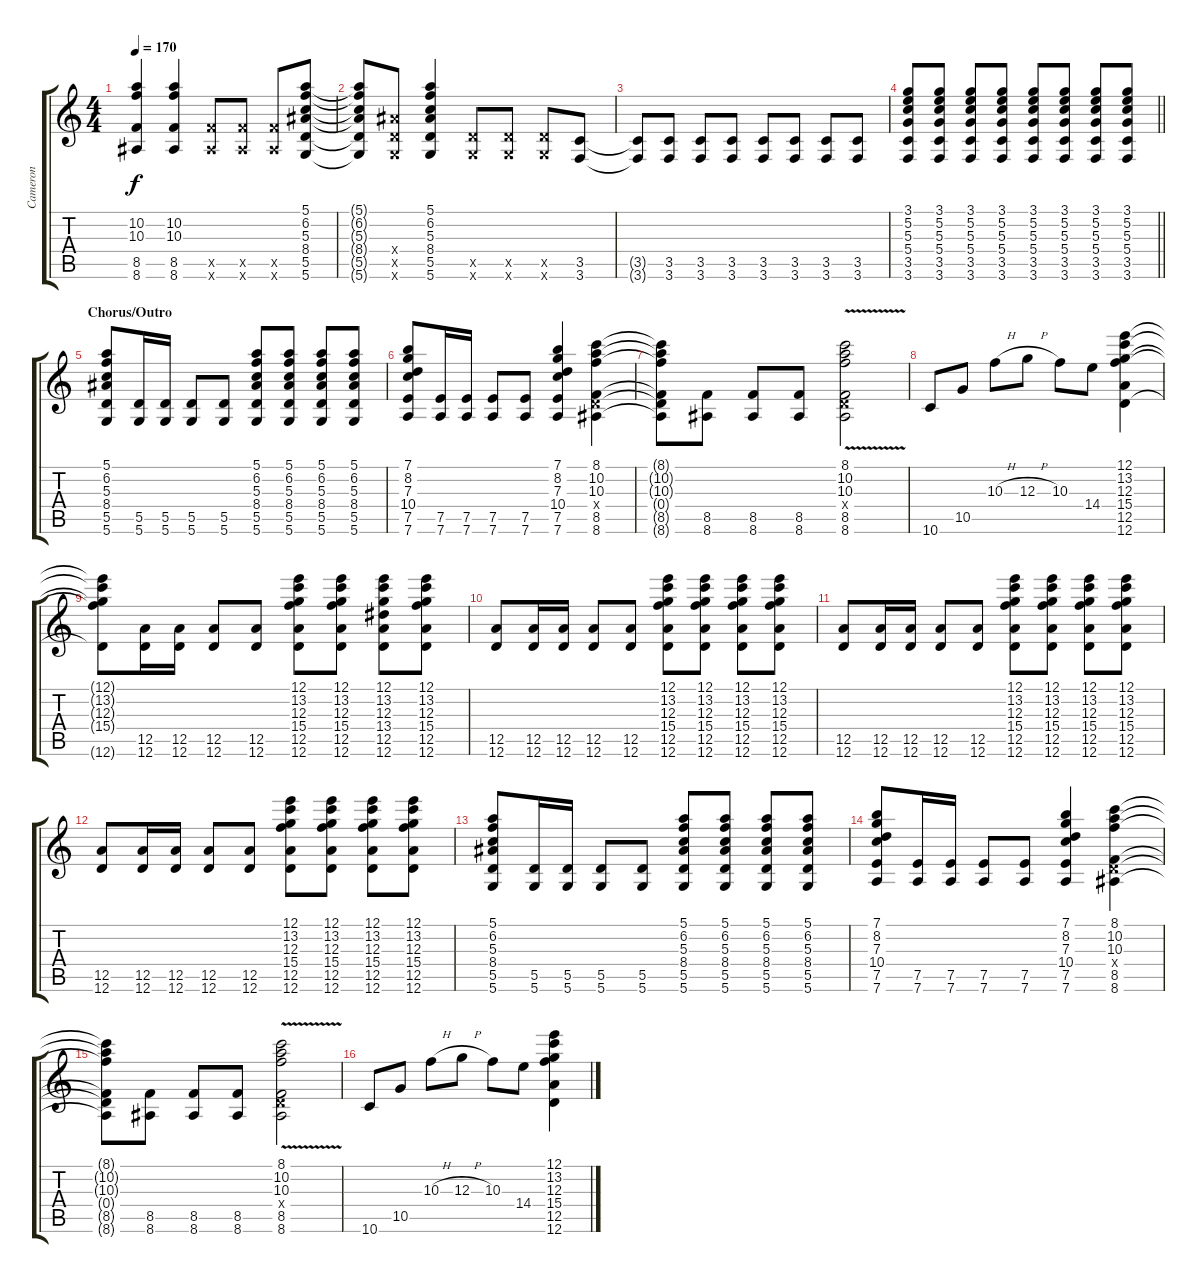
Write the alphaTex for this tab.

\track ("Cameron" "Cameron") {instrument distortionguitar}
\staff {score tabs}
\tuning (E4 B3 G3 D3 A2 D2) {hide}
\ts (4 4)
\tempo 170
\clef g2
\ks c
(10.2 10.3 8.5 8.6).4{dy f} (10.2 10.3 8.5 8.6).4 (8.5{x} 8.6{x}).8 (8.5{x} 8.6{x}).8 (8.5{x} 8.6{x}).8 (5.1 6.2 5.3 8.4 5.5 5.6).8 |
(5.1{t} 6.2{t} 5.3{t} 8.4{t} 5.5{t} 5.6{t}).8 (8.4{x} 5.5{x} 5.6{x}).8 (5.1 6.2 5.3 8.4 5.5 5.6).4 (5.5{x} 5.6{x}).8 (5.5{x} 5.6{x}).8 (5.5{x} 5.6{x}).8 (3.5 3.6).8 |
(3.5{t} 3.6{t}).8 (3.5 3.6).8 (3.5 3.6).8 (3.5 3.6).8 (3.5 3.6).8 (3.5 3.6).8 (3.5 3.6).8 (3.5 3.6).8 |
\barLineRight lightlight
(3.1 5.2 5.3 5.4 3.5 3.6).8 (3.1 5.2 5.3 5.4 3.5 3.6).8 (3.1 5.2 5.3 5.4 3.5 3.6).8 (3.1 5.2 5.3 5.4 3.5 3.6).8 (3.1 5.2 5.3 5.4 3.5 3.6).8 (3.1 5.2 5.3 5.4 3.5 3.6).8 (3.1 5.2 5.3 5.4 3.5 3.6).8 (3.1 5.2 5.3 5.4 3.5 3.6).8 |
\section ("" "Chorus/Outro")
(5.1 6.2 5.3 8.4 5.5 5.6).8 (5.5 5.6).16 (5.5 5.6).16 (5.5 5.6).8 (5.5 5.6).8 (5.1 6.2 5.3 8.4 5.5 5.6).8 (5.1 6.2 5.3 8.4 5.5 5.6).8 (5.1 6.2 5.3 8.4 5.5 5.6).8 (5.1 6.2 5.3 8.4 5.5 5.6).8 |
(7.1 8.2 7.3 10.4 7.5 7.6).8 (7.5 7.6).16 (7.5 7.6).16 (7.5 7.6).8 (7.5 7.6).8 (7.1 8.2 7.3 10.4 7.5 7.6).4 (8.1 10.2 10.3 0.4{x} 8.5 8.6).4 |
(8.1{t} 10.2{t} 10.3{t} 0.4{t} 8.5{t} 8.6{t}).8 (8.5 8.6).8 (8.5 8.6).8 (8.5 8.6).8 (8.1 10.2 10.3 0.4{x} 8.5 8.6{v}).2 |
10.6.8 10.5.8 10.3{h}.8 12.3{h}.8 10.3.8 14.4.8 (12.1 13.2 12.3 15.4 12.5 12.6).4 |
(12.1{t} 13.2{t} 12.3{t} 15.4{t} 12.6{t}).8 (12.5 12.6).16 (12.5 12.6).16 (12.5 12.6).8 (12.5 12.6).8 (12.1 13.2 12.3 15.4 12.5 12.6).8 (12.1 13.2 12.3 15.4 12.5 12.6).8 (12.1 13.2 12.3 13.4 12.5 12.6).8 (12.1 13.2 12.3 15.4 12.5 12.6).8 |
(12.5 12.6).8 (12.5 12.6).16 (12.5 12.6).16 (12.5 12.6).8 (12.5 12.6).8 (12.1 13.2 12.3 15.4 12.5 12.6).8 (12.1 13.2 12.3 15.4 12.5 12.6).8 (12.1 13.2 12.3 15.4 12.5 12.6).8 (12.1 13.2 12.3 15.4 12.5 12.6).8 |
(12.5 12.6).8 (12.5 12.6).16 (12.5 12.6).16 (12.5 12.6).8 (12.5 12.6).8 (12.1 13.2 12.3 15.4 12.5 12.6).8 (12.1 13.2 12.3 15.4 12.5 12.6).8 (12.1 13.2 12.3 15.4 12.5 12.6).8 (12.1 13.2 12.3 15.4 12.5 12.6).8 |
(12.5 12.6).8 (12.5 12.6).16 (12.5 12.6).16 (12.5 12.6).8 (12.5 12.6).8 (12.1 13.2 12.3 15.4 12.5 12.6).8 (12.1 13.2 12.3 15.4 12.5 12.6).8 (12.1 13.2 12.3 15.4 12.5 12.6).8 (12.1 13.2 12.3 15.4 12.5 12.6).8 |
(5.1 6.2 5.3 8.4 5.5 5.6).8 (5.5 5.6).16 (5.5 5.6).16 (5.5 5.6).8 (5.5 5.6).8 (5.1 6.2 5.3 8.4 5.5 5.6).8 (5.1 6.2 5.3 8.4 5.5 5.6).8 (5.1 6.2 5.3 8.4 5.5 5.6).8 (5.1 6.2 5.3 8.4 5.5 5.6).8 |
(7.1 8.2 7.3 10.4 7.5 7.6).8 (7.5 7.6).16 (7.5 7.6).16 (7.5 7.6).8 (7.5 7.6).8 (7.1 8.2 7.3 10.4 7.5 7.6).4 (8.1 10.2 10.3 0.4{x} 8.5 8.6).4 |
(8.1{t} 10.2{t} 10.3{t} 0.4{t} 8.5{t} 8.6{t}).8 (8.5 8.6).8 (8.5 8.6).8 (8.5 8.6).8 (8.1 10.2 10.3 0.4{x} 8.5 8.6{v}).2 |
10.6.8 10.5.8 10.3{h}.8 12.3{h}.8 10.3.8 14.4.8 (12.1 13.2 12.3 15.4 12.5 12.6).4
